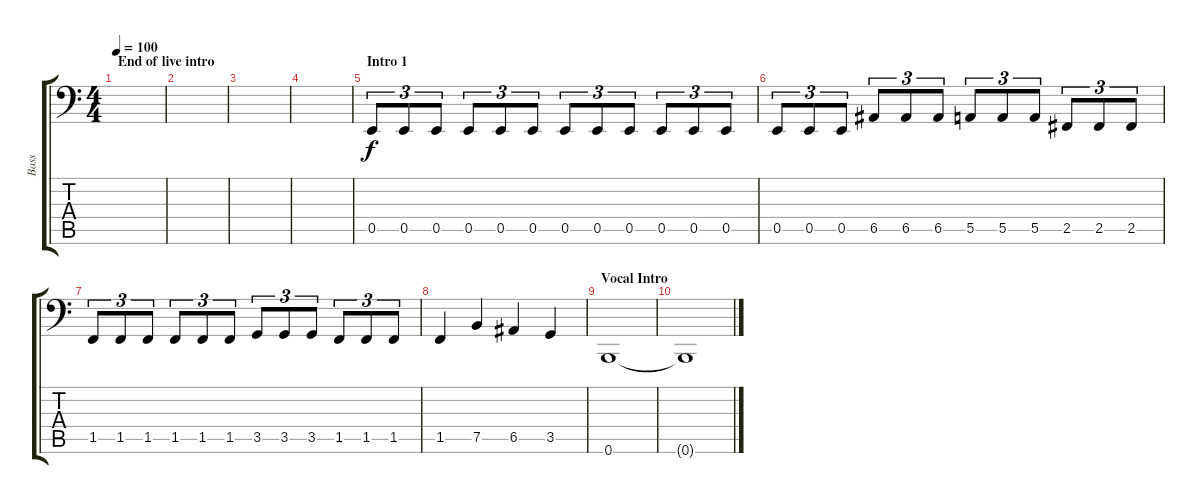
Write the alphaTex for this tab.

\track ("Bass" "Bass") {instrument electricbasspick}
\staff {score tabs}
\tuning (C3 G2 D2 A1 E1 B0) {hide}
\ts (4 4)
\section ("" "End of live intro")
\tempo 100
\clef f4
\ks c
|
|
|
|
\section ("" "Intro 1")
0.5.8{tu (3 2)} 0.5.8{tu (3 2)} 0.5.8{tu (3 2)} 0.5.8{tu (3 2)} 0.5.8{tu (3 2)} 0.5.8{tu (3 2)} 0.5.8{tu (3 2)} 0.5.8{tu (3 2)} 0.5.8{tu (3 2)} 0.5.8{tu (3 2)} 0.5.8{tu (3 2)} 0.5.8{tu (3 2)} |
0.5.8{tu (3 2)} 0.5.8{tu (3 2)} 0.5.8{tu (3 2)} 6.5.8{tu (3 2)} 6.5.8{tu (3 2)} 6.5.8{tu (3 2)} 5.5.8{tu (3 2)} 5.5.8{tu (3 2)} 5.5.8{tu (3 2)} 2.5.8{tu (3 2)} 2.5.8{tu (3 2)} 2.5.8{tu (3 2)} |
1.5.8{tu (3 2)} 1.5.8{tu (3 2)} 1.5.8{tu (3 2)} 1.5.8{tu (3 2)} 1.5.8{tu (3 2)} 1.5.8{tu (3 2)} 3.5.8{tu (3 2)} 3.5.8{tu (3 2)} 3.5.8{tu (3 2)} 1.5.8{tu (3 2)} 1.5.8{tu (3 2)} 1.5.8{tu (3 2)} |
1.5.4 7.5.4 6.5.4 3.5.4 |
\section ("" "Vocal Intro")
0.6.1 |
0.6{t}.1
